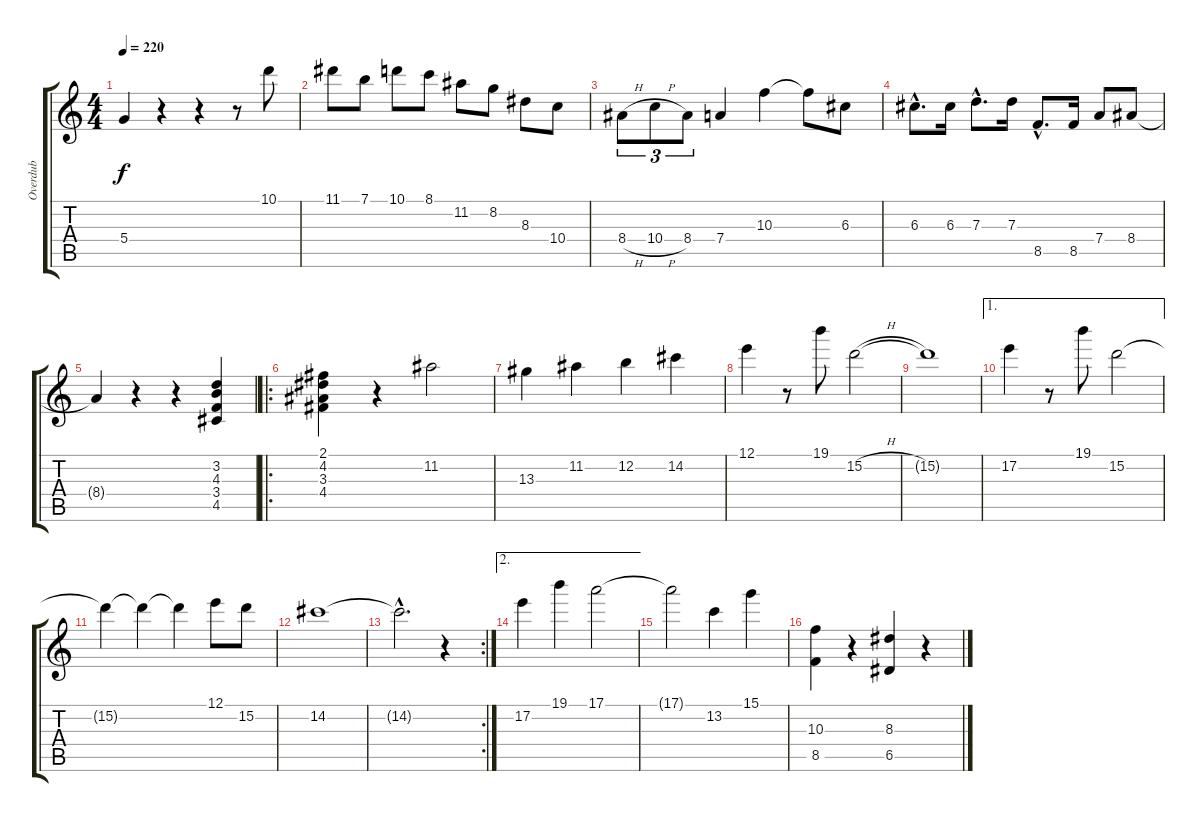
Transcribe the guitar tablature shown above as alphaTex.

\track ("Overdub" "Overdub") {instrument electricbasspick}
\staff {score tabs}
\tuning (E4 B3 G3 D3 A2 E2) {hide}
\ts (4 4)
\tempo 220
\clef g2
\ks c
5.4{t}.4{dy f} r.4 r.4 r.8 10.1.8 |
11.1.8 7.1.8 10.1.8 8.1.8 11.2.8 8.2.8 8.3.8 10.4.8 |
8.4{h}.8{tu (3 2)} 10.4{h}.8{tu (3 2)} 8.4.8{tu (3 2)} 7.4.4 10.3.4 10.3{t}.8 6.3.8 |
6.3{hac}.8{d} 6.3.16 7.3{hac}.8{d} 7.3.16 8.5{hac}.8{d} 8.5.16 7.4.8 8.4.8 |
8.4{t}.4 r.4 r.4 (3.2 4.3 3.4 4.5).4 |
\ro
(2.1 4.2 3.3 4.4).4{instrument acousticguitarsteel} r.4 11.2.2{instrument clarinet} |
13.3.4 11.2.4 12.2.4 14.2.4 |
12.1.4 r.8 19.1.8 15.2{h}.2 |
15.2{t}.1 |
\ae 1
17.2.4 r.8 19.1.8 15.2.2 |
15.2{t}.4 15.2{t}.4 15.2{t}.4 12.1.8 15.2.8 |
14.2.1 |
\rc 2
14.2{hac t}.2{d} r.4 |
\ae 2
17.2.4 19.1.4 17.1.2 |
17.1{t}.2 13.2.4 15.1.4 |
(10.3 8.5).4{instrument electricguitarmuted} r.4 (8.3 6.5).4 r.4
